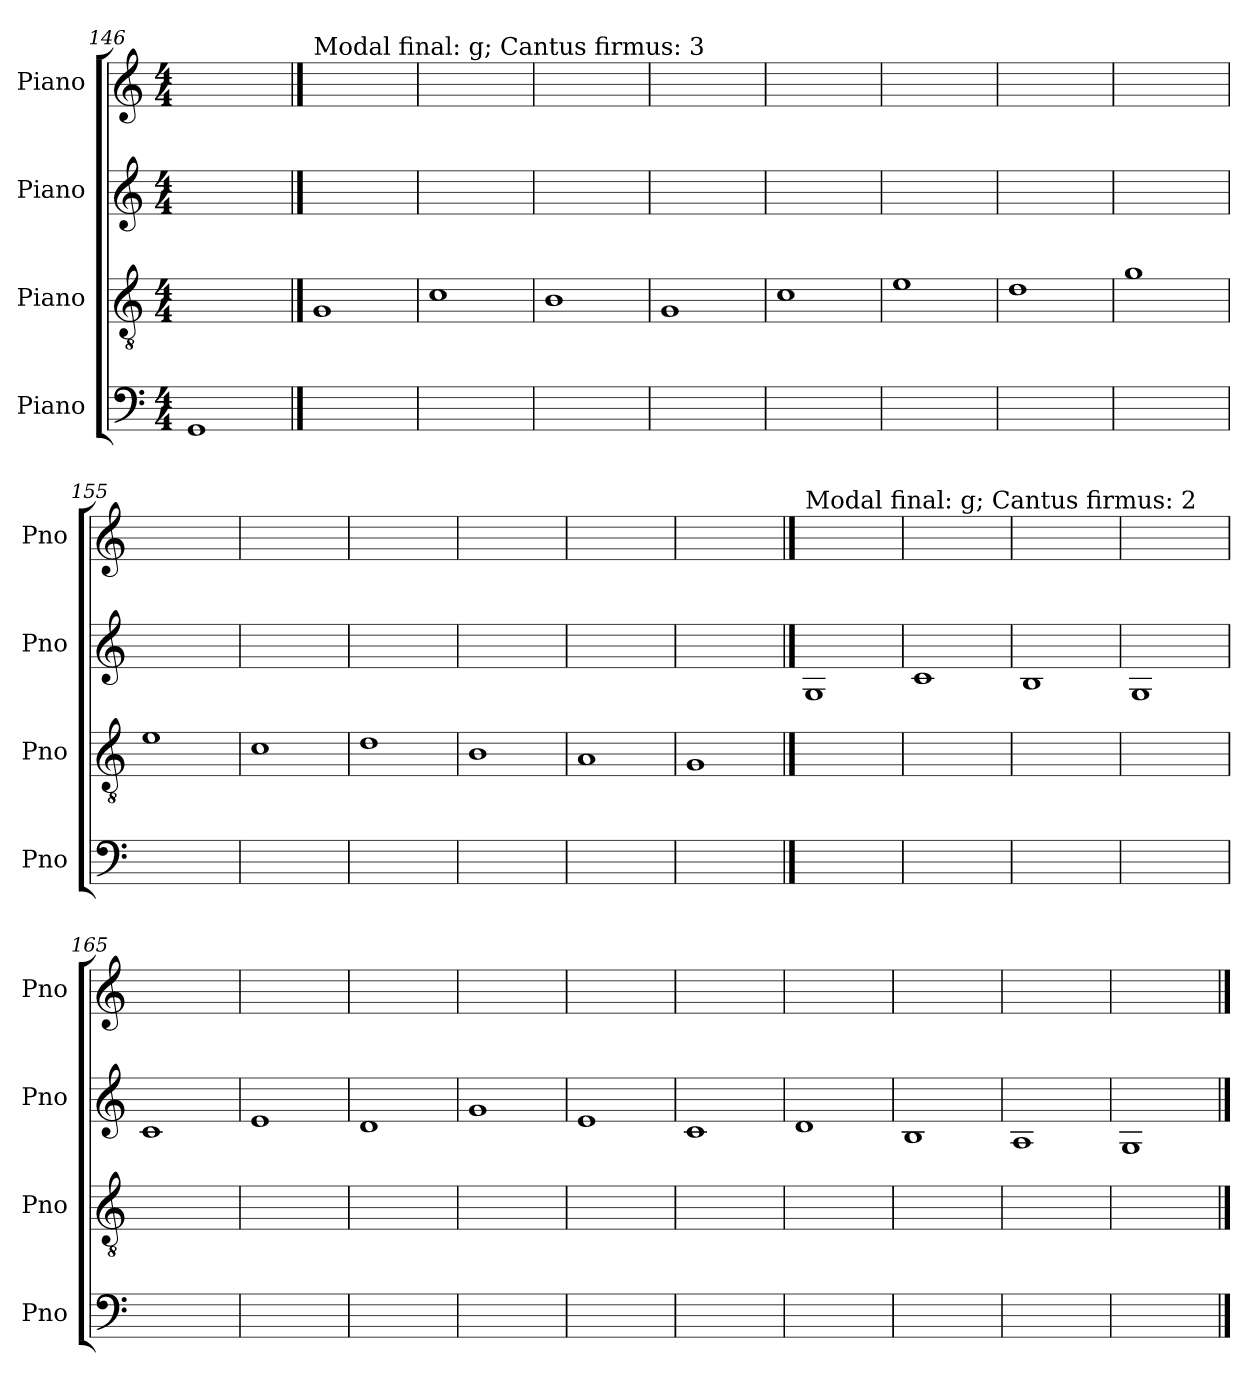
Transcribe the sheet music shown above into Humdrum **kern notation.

**kern	**kern	**kern	**kern
*part4	*part3	*part2	*part1
*staff4	*staff3	*staff2	*staff1
*I"Piano	*I"Piano	*I"Piano	*I"Piano
*I'Pno	*I'Pno	*I'Pno	*I'Pno
*clefF4	*clefGv2	*clefG2	*clefG2
*k[]	*k[]	*k[]	*k[]
*M4/4	*M4/4	*M4/4	*M4/4
=146	=146	=146	=146
1GG	1ryy	1ryy	1ryy
!!LO:LB:g=z
==147	==147	==147	==147
!	!	!	!LO:TX:a:t=Modal final&colon; g; Cantus firmus&colon; 3
1ryy	1G	1ryy	1ryy
=148	=148	=148	=148
1ryy	1c	1ryy	1ryy
=149	=149	=149	=149
1ryy	1B	1ryy	1ryy
=150	=150	=150	=150
1ryy	1G	1ryy	1ryy
=151	=151	=151	=151
1ryy	1c	1ryy	1ryy
=152	=152	=152	=152
1ryy	1e	1ryy	1ryy
=153	=153	=153	=153
1ryy	1d	1ryy	1ryy
=154	=154	=154	=154
1ryy	1g	1ryy	1ryy
=155	=155	=155	=155
1ryy	1e	1ryy	1ryy
=156	=156	=156	=156
1ryy	1c	1ryy	1ryy
=157	=157	=157	=157
1ryy	1d	1ryy	1ryy
=158	=158	=158	=158
1ryy	1B	1ryy	1ryy
=159	=159	=159	=159
1ryy	1A	1ryy	1ryy
=160	=160	=160	=160
1ryy	1G	1ryy	1ryy
!!LO:LB:g=z
==161	==161	==161	==161
!	!	!	!LO:TX:a:t=Modal final&colon; g; Cantus firmus&colon; 2
1ryy	1ryy	1G	1ryy
=162	=162	=162	=162
1ryy	1ryy	1c	1ryy
=163	=163	=163	=163
1ryy	1ryy	1B	1ryy
=164	=164	=164	=164
1ryy	1ryy	1G	1ryy
=165	=165	=165	=165
1ryy	1ryy	1c	1ryy
=166	=166	=166	=166
1ryy	1ryy	1e	1ryy
=167	=167	=167	=167
1ryy	1ryy	1d	1ryy
=168	=168	=168	=168
1ryy	1ryy	1g	1ryy
=169	=169	=169	=169
1ryy	1ryy	1e	1ryy
=170	=170	=170	=170
1ryy	1ryy	1c	1ryy
=171	=171	=171	=171
1ryy	1ryy	1d	1ryy
=172	=172	=172	=172
1ryy	1ryy	1B	1ryy
=173	=173	=173	=173
1ryy	1ryy	1A	1ryy
=174	=174	=174	=174
1ryy	1ryy	1G	1ryy
==	==	==	==
*-	*-	*-	*-
